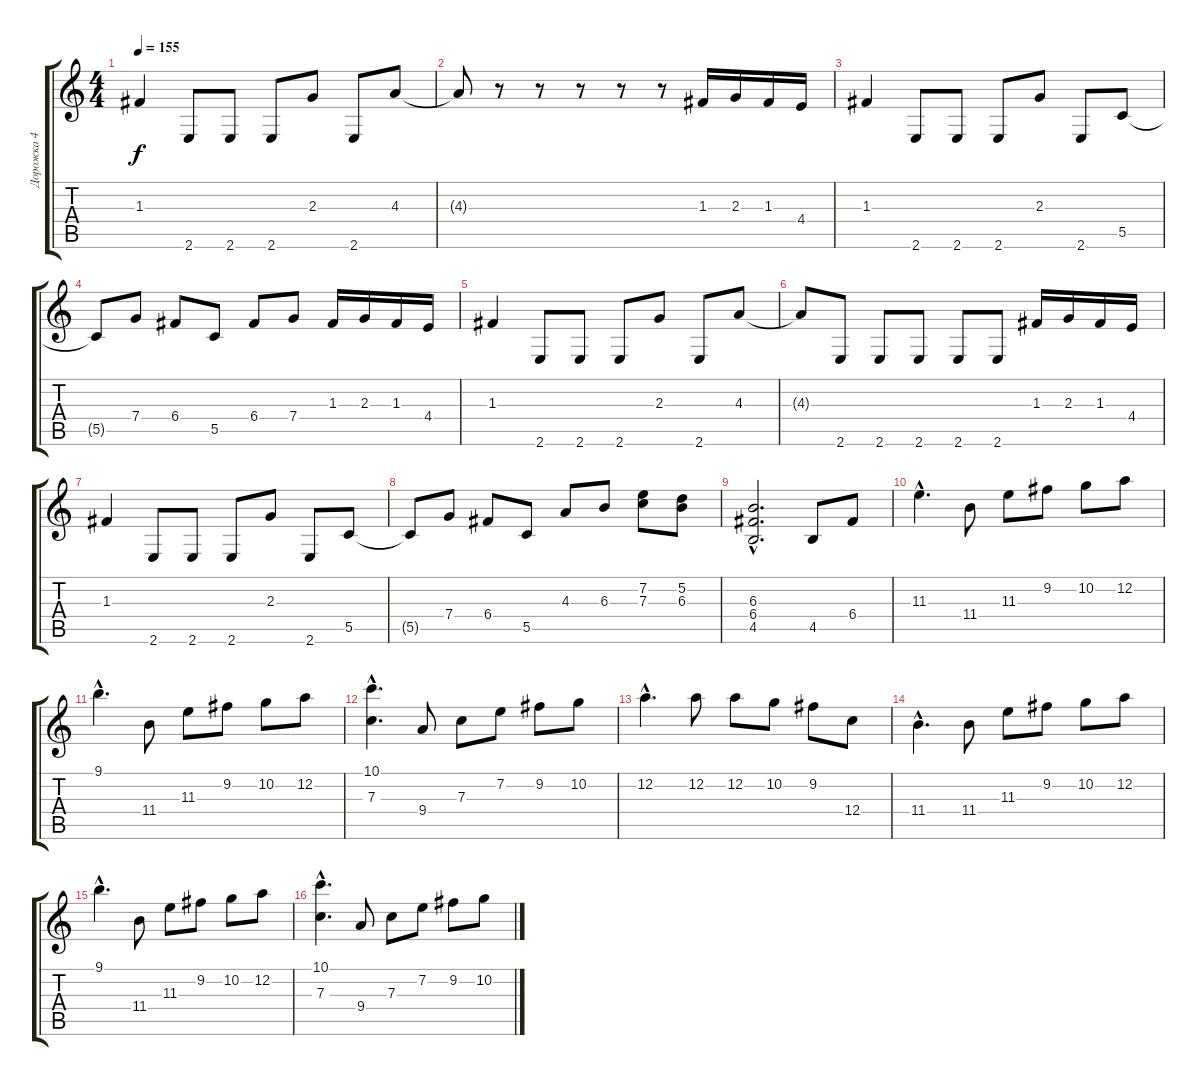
\track ("Дорожка 4" "Дорожка 4") {instrument distortionguitar}
\staff {score tabs}
\tuning (D4 A3 F3 C3 G2 D2) {hide}
\ts (4 4)
\tempo 155
\clef g2
\ks c
1.3.4{dy f} 2.6.8 2.6.8 2.6.8 2.3.8 2.6.8 4.3.8 |
4.3{t}.8 r.8 r.8 r.8 r.8 r.8 1.3.16 2.3.16 1.3.16 4.4.16 |
1.3.4 2.6.8 2.6.8 2.6.8 2.3.8 2.6.8 5.5.8 |
5.5{t}.8 7.4.8 6.4.8 5.5.8 6.4.8 7.4.8 1.3.16 2.3.16 1.3.16 4.4.16 |
1.3.4 2.6.8 2.6.8 2.6.8 2.3.8 2.6.8 4.3.8 |
4.3{t}.8 2.6.8 2.6.8 2.6.8 2.6.8 2.6.8 1.3.16 2.3.16 1.3.16 4.4.16 |
1.3.4 2.6.8 2.6.8 2.6.8 2.3.8 2.6.8 5.5.8 |
5.5{t}.8 7.4.8 6.4.8 5.5.8 4.3.8 6.3.8 (7.2 7.3).8 (5.2 6.3).8 |
(6.3{hac} 6.4{hac} 4.5{hac}).2{d} 4.5.8 6.4.8 |
11.3{hac}.4{d} 11.4.8 11.3.8 9.2.8 10.2.8 12.2.8 |
9.1{hac}.4{d} 11.4.8 11.3.8 9.2.8 10.2.8 12.2.8 |
(10.1{hac} 7.3{hac}).4{d} 9.4.8 7.3.8 7.2.8 9.2.8 10.2.8 |
12.2{hac}.4{d} 12.2.8 12.2.8 10.2.8 9.2.8 12.4.8 |
11.4{hac}.4{d} 11.4.8 11.3.8 9.2.8 10.2.8 12.2.8 |
9.1{hac}.4{d} 11.4.8 11.3.8 9.2.8 10.2.8 12.2.8 |
(10.1{hac} 7.3{hac}).4{d} 9.4.8 7.3.8 7.2.8 9.2.8 10.2.8
